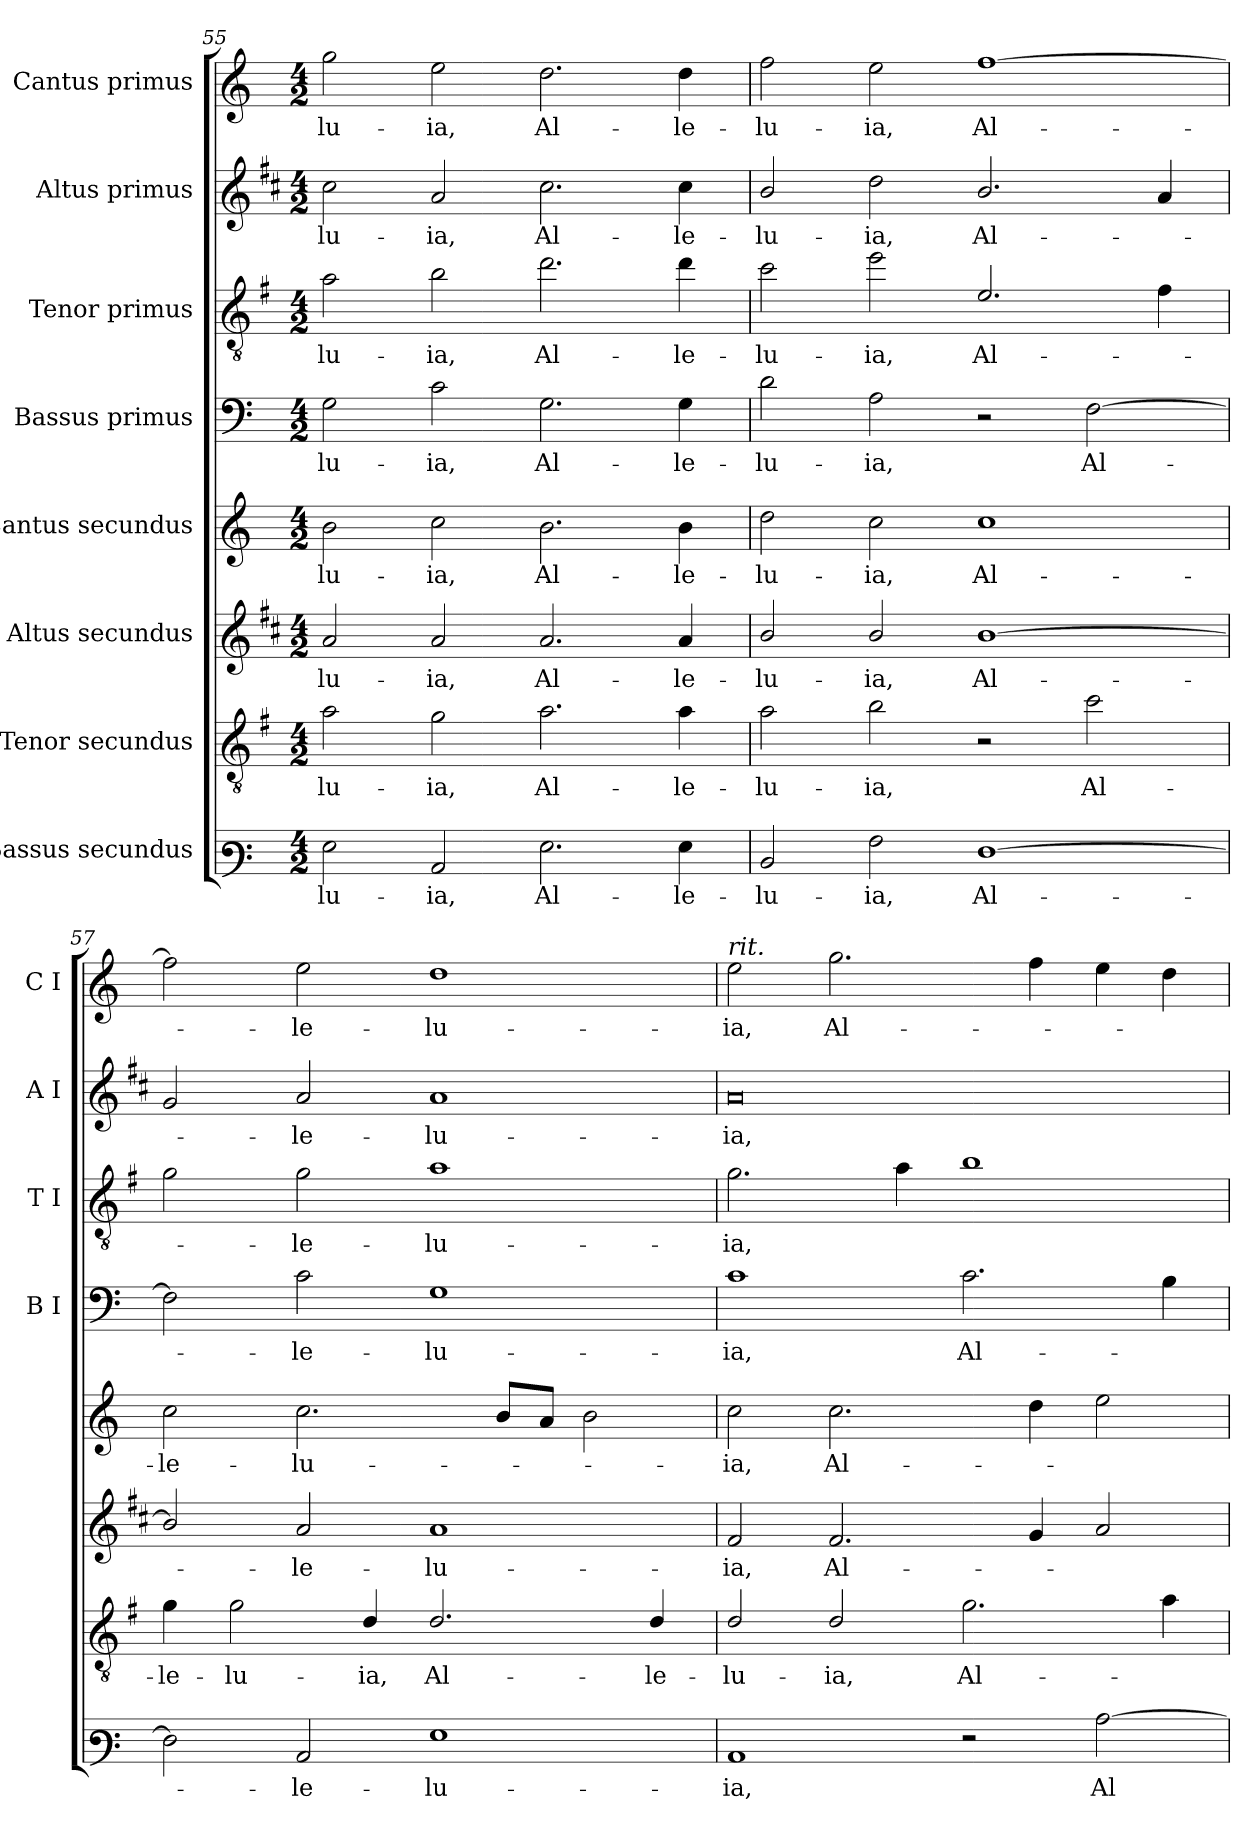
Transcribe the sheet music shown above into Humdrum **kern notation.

**kern	**text	**kern	**text	**kern	**text	**kern	**text	**kern	**text	**kern	**text	**kern	**text	**kern	**text
*part8	*part8	*part7	*part7	*part6	*part6	*part5	*part5	*part4	*part4	*part3	*part3	*part2	*part2	*part1	*part1
*staff8	*staff8	*staff7	*staff7	*staff6	*staff6	*staff5	*staff5	*staff4	*staff4	*staff3	*staff3	*staff2	*staff2	*staff1	*staff1
*I"Bassus secundus	*	*I"Tenor secundus	*	*I"Altus secundus	*	*I"Cantus secundus	*	*I"Bassus primus	*	*I"Tenor primus	*	*I"Altus primus	*	*I"Cantus primus	*
*	*	*	*	*	*	*	*	*I'B I	*	*I'T I	*	*I'A I	*	*I'C I	*
*clefF3	*	*clefGv2	*	*clefG2	*	*clefG2	*	*clefF4	*	*clefGv2	*	*clefG2	*	*clefG2	*
*	*	*ITrd4c7	*	*ITrd1c2	*	*	*	*	*	*ITrd4c7	*	*ITrd1c2	*	*	*
*k[]	*	*k[]	*	*k[]	*	*k[]	*	*k[]	*	*k[]	*	*k[]	*	*k[]	*
*C:	*	*C:	*	*C:	*	*C:	*	*C:	*	*C:	*	*C:	*	*C:	*
*M4/2	*	*M4/2	*	*M4/2	*	*M4/2	*	*M4/2	*	*M4/2	*	*M4/2	*	*M4/2	*
=55	=55	=55	=55	=55	=55	=55	=55	=55	=55	=55	=55	=55	=55	=55	=55
!	!LO:LY:b	!	!LO:LY:b	!	!LO:LY:b	!	!LO:LY:b	!	!LO:LY:b	!	!LO:LY:b	!	!LO:LY:b	!	!LO:LY:b
2G\	-lu-	2d\	-lu-	2g/	-lu-	2b\	-lu-	2G\	-lu-	2d\	-lu-	2b\	-lu-	2gg\	-lu-
!	!LO:LY:b	!	!LO:LY:b	!	!LO:LY:b	!	!LO:LY:b	!	!LO:LY:b	!	!LO:LY:b	!	!LO:LY:b	!	!LO:LY:b
2C/	-ia,	2c\	-ia,	2g/	-ia,	2cc\	-ia,	2c\	-ia,	2e\	-ia,	2g/	-ia,	2ee\	-ia,
!	!LO:LY:b	!	!LO:LY:b	!	!LO:LY:b	!	!LO:LY:b	!	!LO:LY:b	!	!LO:LY:b	!	!LO:LY:b	!	!LO:LY:b
2.G\	Al-	2.d\	Al-	2.g/	Al-	2.b\	Al-	2.G\	Al-	2.g\	Al-	2.b\	Al-	2.dd\	Al-
!	!LO:LY:b	!	!LO:LY:b	!	!LO:LY:b	!	!LO:LY:b	!	!LO:LY:b	!	!LO:LY:b	!	!LO:LY:b	!	!LO:LY:b
4G\	-le-	4d\	-le-	4g/	-le-	4b\	-le-	4G\	-le-	4g\	-le-	4b\	-le-	4dd\	-le-
!!LO:LB:g=z
=56	=56	=56	=56	=56	=56	=56	=56	=56	=56	=56	=56	=56	=56	=56	=56
!	!LO:LY:b	!	!LO:LY:b	!	!LO:LY:b	!	!LO:LY:b	!	!LO:LY:b	!	!LO:LY:b	!	!LO:LY:b	!	!LO:LY:b
2D/	-lu-	2d\	-lu-	2a/	-lu-	2dd\	-lu-	2d\	-lu-	2f\	-lu-	2a/	-lu-	2ff\	-lu-
!	!LO:LY:b	!	!LO:LY:b	!	!LO:LY:b	!	!LO:LY:b	!	!LO:LY:b	!	!LO:LY:b	!	!LO:LY:b	!	!LO:LY:b
2A\	-ia,	2e\	-ia,	2a/	-ia,	2cc\	-ia,	2A\	-ia,	2a\	-ia,	2cc\	-ia,	2ee\	-ia,
!	!LO:LY:b	!	!	!	!LO:LY:b	!	!LO:LY:b	!	!	!	!LO:LY:b	!	!LO:LY:b	!	!LO:LY:b
[1F	Al-	2r	.	[1a	Al-	1cc	Al-	2r	.	2.A/	Al-	2.a/	Al-	[1ff	Al-
!	!	!	!LO:LY:b	!	!	!	!	!	!LO:LY:b	!	!	!	!	!	!
.	.	2f\	Al-	.	.	.	.	[2F\	Al-	.	.	.	.	.	.
.	.	.	.	.	.	.	.	.	.	4B\	.	4g/	.	.	.
=57	=57	=57	=57	=57	=57	=57	=57	=57	=57	=57	=57	=57	=57	=57	=57
!	!	!	!LO:LY:b	!	!	!	!LO:LY:b	!	!	!	!	!	!	!	!
2F\]	.	4c\	-le-	2a/]	.	2cc\	-le-	2F\]	.	2c\	.	2f/	.	2ff\]	.
!	!	!	!LO:LY:b	!	!	!	!	!	!	!	!	!	!	!	!
.	.	2c\	-lu-	.	.	.	.	.	.	.	.	.	.	.	.
!	!LO:LY:b	!	!	!	!LO:LY:b	!	!LO:LY:b	!	!LO:LY:b	!	!LO:LY:b	!	!LO:LY:b	!	!LO:LY:b
2C/	-le-	.	.	2g/	-le-	2.cc\	-lu-	2c\	-le-	2c\	-le-	2g/	-le-	2ee\	-le-
!	!	!	!LO:LY:b	!	!	!	!	!	!	!	!	!	!	!	!
.	.	4G/	-ia,	.	.	.	.	.	.	.	.	.	.	.	.
!	!LO:LY:b	!	!LO:LY:b	!	!LO:LY:b	!	!	!	!LO:LY:b	!	!LO:LY:b	!	!LO:LY:b	!	!LO:LY:b
1G	-lu-	2.G/	Al-	1g	-lu-	.	.	1G	-lu-	1d	-lu-	1g	-lu-	1dd	-lu-
.	.	.	.	.	.	8b/L	.	.	.	.	.	.	.	.	.
.	.	.	.	.	.	8a/J	.	.	.	.	.	.	.	.	.
.	.	.	.	.	.	2b\	.	.	.	.	.	.	.	.	.
!	!	!	!LO:LY:b	!	!	!	!	!	!	!	!	!	!	!	!
.	.	4G/	-le-	.	.	.	.	.	.	.	.	.	.	.	.
=58	=58	=58	=58	=58	=58	=58	=58	=58	=58	=58	=58	=58	=58	=58	=58
!	!	!	!	!	!	!	!	!	!	!	!	!	!	!LO:TX:a:i:t=rit.	!
!	!LO:LY:b	!	!LO:LY:b	!	!LO:LY:b	!	!LO:LY:b	!	!LO:LY:b	!	!LO:LY:b	!	!LO:LY:b	!	!LO:LY:b
1C	-ia,	2G/	-lu-	2e/	-ia,	2cc\	-ia,	1c	-ia,	2.c\	-ia,	0g	-ia,	2ee\	-ia,
!	!	!	!LO:LY:b	!	!LO:LY:b	!	!LO:LY:b	!	!	!	!	!	!	!	!LO:LY:b
.	.	2G/	-ia,	2.e/	Al-	2.cc\	Al-	.	.	.	.	.	.	2.gg\	Al-
.	.	.	.	.	.	.	.	.	.	4d\	.	.	.	.	.
!	!	!	!LO:LY:b	!	!	!	!	!	!LO:LY:b	!	!	!	!	!	!
2r	.	2.c\	Al-	.	.	.	.	2.c\	Al-	1e	.	.	.	.	.
.	.	.	.	4f/	.	4dd\	.	.	.	.	.	.	.	4ff\	.
!	!LO:LY:b	!	!	!	!	!	!	!	!	!	!	!	!	!	!
[2c\	Al-	.	.	2g/	.	2ee\	.	.	.	.	.	.	.	4ee\	.
.	.	4d\	.	.	.	.	.	4B\	.	.	.	.	.	4dd\	.
=	=	=	=	=	=	=	=	=	=	=	=	=	=	=	=
*-	*-	*-	*-	*-	*-	*-	*-	*-	*-	*-	*-	*-	*-	*-	*-
